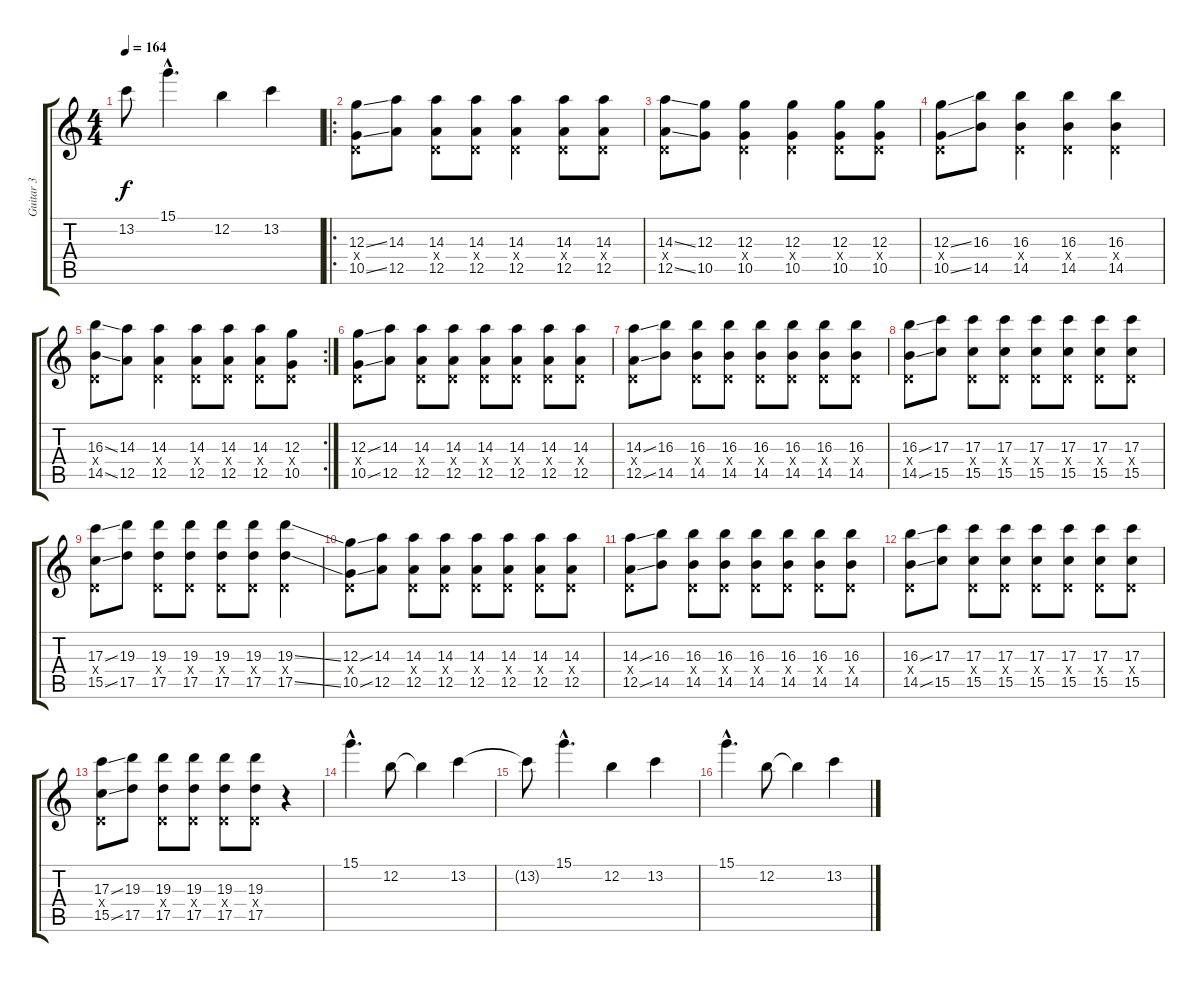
\track ("Guitar 3" "Guitar 3") {instrument distortionguitar}
\staff {score tabs}
\tuning (E4 B3 G3 D3 A2 D2) {hide}
\ts (4 4)
\tempo 164
\clef g2
\ks c
13.2{t}.8{dy f} 15.1{hac}.4{d} 12.2.4 13.2.4 |
\ro
(12.3{ss} 0.4{x} 10.5{ss}).8 (14.3 12.5).8 (14.3 0.4{x} 12.5).8 (14.3 0.4{x} 12.5).8 (14.3 0.4{x} 12.5).4 (14.3 0.4{x} 12.5).8 (14.3 0.4{x} 12.5).8 |
(14.3{ss} 0.4{x} 12.5{ss}).8 (12.3 10.5).8 (12.3 0.4{x} 10.5).4 (12.3 0.4{x} 10.5).4 (12.3 0.4{x} 10.5).8 (12.3 0.4{x} 10.5).8 |
(12.3{ss} 0.4{x} 10.5{ss}).8 (16.3 14.5).8 (16.3 0.4{x} 14.5).4 (16.3 0.4{x} 14.5).4 (16.3 0.4{x} 14.5).4 |
\rc 2
(16.3{ss} 0.4{x} 14.5{ss}).8 (14.3 12.5).8 (14.3 0.4{x} 12.5).4 (14.3 0.4{x} 12.5).8 (14.3 0.4{x} 12.5).8 (14.3 0.4{x} 12.5).8 (12.3 0.4{x} 10.5).8 |
(12.3{ss} 0.4{x} 10.5{ss}).8 (14.3 12.5).8 (14.3 0.4{x} 12.5).8 (14.3 0.4{x} 12.5).8 (14.3 0.4{x} 12.5).8 (14.3 0.4{x} 12.5).8 (14.3 0.4{x} 12.5).8 (14.3 0.4{x} 12.5).8 |
(14.3{ss} 0.4{x} 12.5{ss}).8 (16.3 14.5).8 (16.3 0.4{x} 14.5).8 (16.3 0.4{x} 14.5).8 (16.3 0.4{x} 14.5).8 (16.3 0.4{x} 14.5).8 (16.3 0.4{x} 14.5).8 (16.3 0.4{x} 14.5).8 |
(16.3{ss} 0.4{x} 14.5{ss}).8 (17.3 15.5).8 (17.3 0.4{x} 15.5).8 (17.3 0.4{x} 15.5).8 (17.3 0.4{x} 15.5).8 (17.3 0.4{x} 15.5).8 (17.3 0.4{x} 15.5).8 (17.3 0.4{x} 15.5).8 |
(17.3{ss} 0.4{x} 15.5{ss}).8 (19.3 17.5).8 (19.3 0.4{x} 17.5).8 (19.3 0.4{x} 17.5).8 (19.3 0.4{x} 17.5).8 (19.3 0.4{x} 17.5).8 (19.3{ss} 0.4{x} 17.5{ss}).4 |
(12.3{ss} 0.4{x} 10.5{ss}).8 (14.3 12.5).8 (14.3 0.4{x} 12.5).8 (14.3 0.4{x} 12.5).8 (14.3 0.4{x} 12.5).8 (14.3 0.4{x} 12.5).8 (14.3 0.4{x} 12.5).8 (14.3 0.4{x} 12.5).8 |
(14.3{ss} 0.4{x} 12.5{ss}).8 (16.3 14.5).8 (16.3 0.4{x} 14.5).8 (16.3 0.4{x} 14.5).8 (16.3 0.4{x} 14.5).8 (16.3 0.4{x} 14.5).8 (16.3 0.4{x} 14.5).8 (16.3 0.4{x} 14.5).8 |
(16.3{ss} 0.4{x} 14.5{ss}).8 (17.3 15.5).8 (17.3 0.4{x} 15.5).8 (17.3 0.4{x} 15.5).8 (17.3 0.4{x} 15.5).8 (17.3 0.4{x} 15.5).8 (17.3 0.4{x} 15.5).8 (17.3 0.4{x} 15.5).8 |
(17.3{ss} 0.4{x} 15.5{ss}).8 (19.3 17.5).8 (19.3 0.4{x} 17.5).8 (19.3 0.4{x} 17.5).8 (19.3 0.4{x} 17.5).8 (19.3 0.4{x} 17.5).8 r.4 |
15.1{hac}.4{d} 12.2.8 12.2{t}.4 13.2.4 |
13.2{t}.8 15.1{hac}.4{d} 12.2.4 13.2.4 |
15.1{hac}.4{d} 12.2.8 12.2{t}.4 13.2.4
